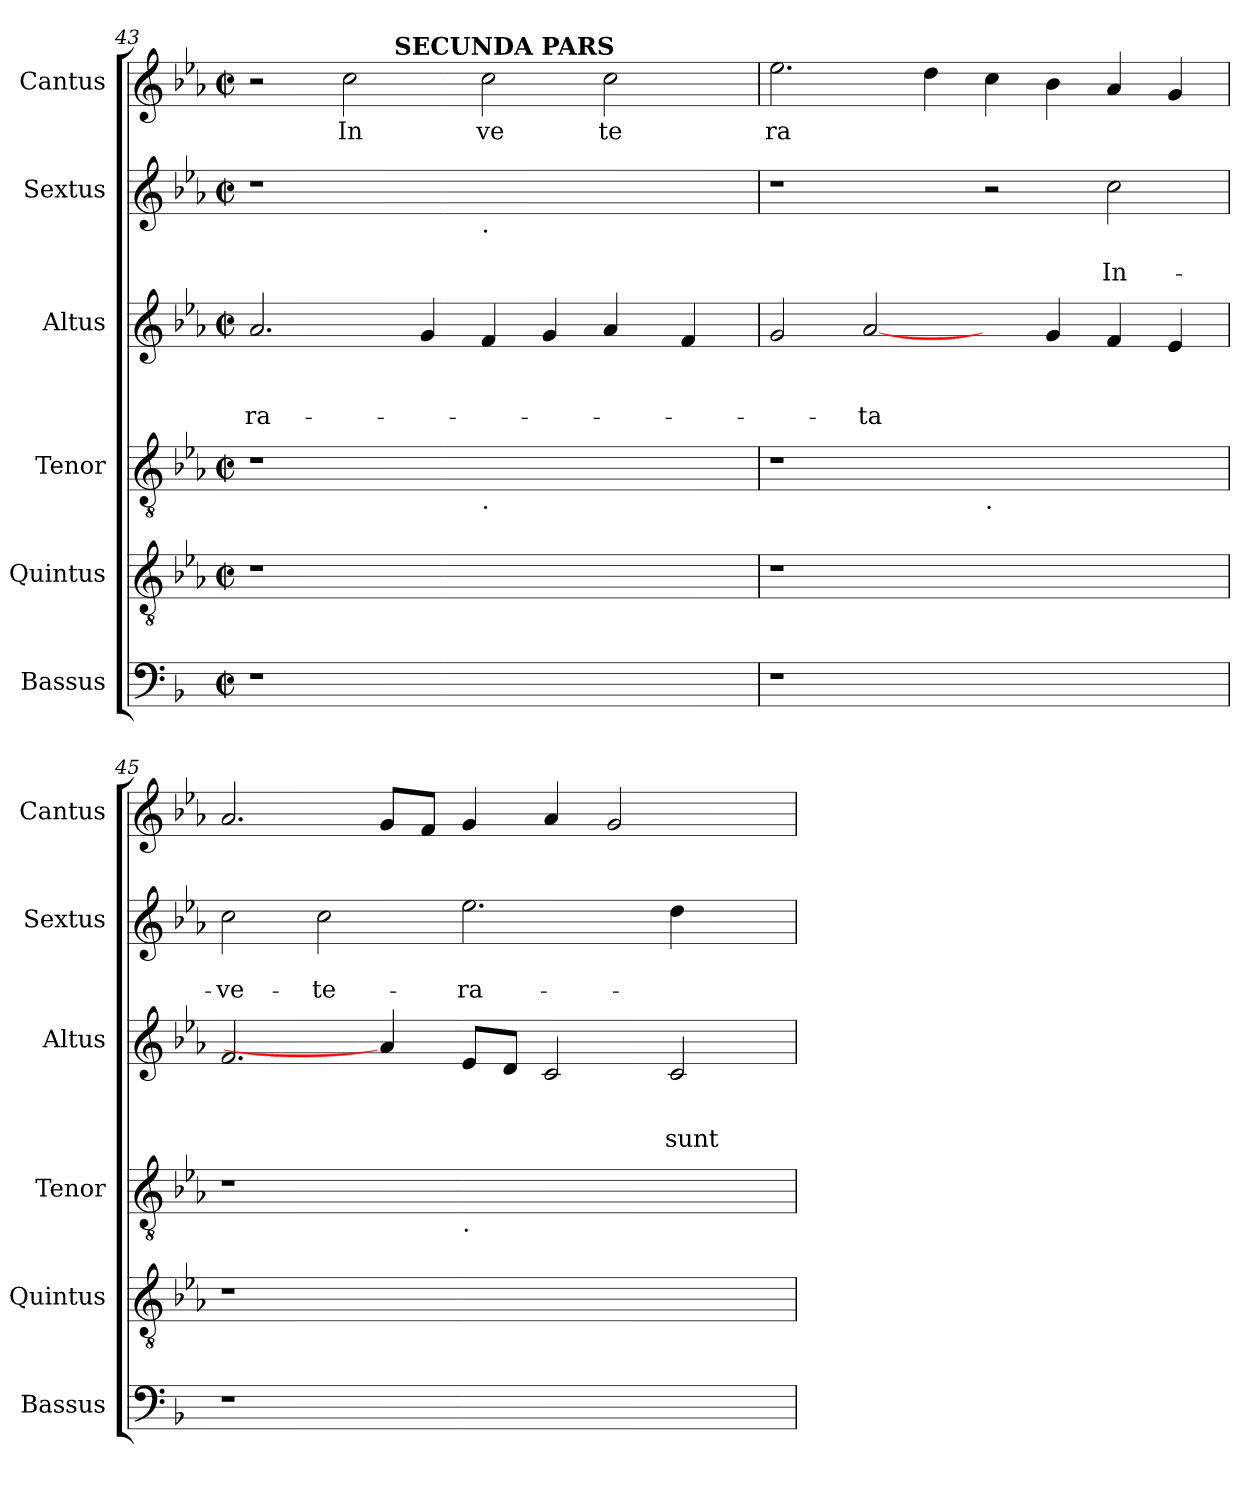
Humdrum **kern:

**kern	**kern	**kern	**kern	**text	**text	**text	**kern	**text	**text	**kern	**text
*part6	*part5	*part4	*part3	*part3	*part3	*part3	*part2	*part2	*part2	*part1	*part1
*staff6	*staff5	*staff4	*staff3	*staff3	*staff3	*staff3	*staff2	*staff2	*staff2	*staff1	*staff1
*I"Bassus	*I"Quintus	*I"Tenor	*I"Altus	*	*	*	*I"Sextus	*	*	*I"Cantus	*
*I'Bassus	*I'Quintus	*I'Tenor	*I'Altus	*	*	*	*I'Sextus	*	*	*I'Cantus	*
*clefF4	*clefGv2	*clefGv2	*clefG2	*	*	*	*clefG2	*	*	*clefG2	*
*k[b-]	*k[b-e-a-]	*k[b-e-a-]	*k[b-e-a-]	*	*	*	*k[b-e-a-]	*	*	*k[b-e-a-]	*
*F:	*E-:	*E-:	*E-:	*	*	*	*E-:	*	*	*E-:	*
*M2/2	*M2/2	*M2/2	*M2/2	*	*	*	*M2/2	*	*	*M2/2	*
*met(c|)	*met(c|)	*met(c|)	*met(c|)	*	*	*	*met(c|)	*	*	*met(c|)	*
=43	=43	=43	=43	=43	=43	=43	=43	=43	=43	=43	=43
!	!	!	!	!	!	!LO:LY:b	!	!	!	!	!
*	*	*	*	*	*	*	*	*	*	*^	*
1r	1r	1r	2.a-/	.	.	-ra-	1r	.	.	2r	2ryy	.
!	!	!	!	!	!	!	!	!	!	!	!	!LO:LY:b
.	.	.	.	.	.	.	.	.	.	2cc\	8.ryy	In
!	!	!	!	!	!	!	!	!	!	!	!LO:TX:a:B:t=SECUNDA PARS	!
.	.	.	.	.	.	.	.	.	.	.	1ryy	.
.	.	.	4g/	.	.	.	.	.	.	.	.	.
!	!	!	!	!	!	!	!LO:TX:b:t=.	!	!	!	!	!
!	!	!LO:TX:b:t=.	!	!	!	!	!	!	!	!	!	!
!	!	!	!	!	!	!	!	!	!	!	!	!LO:LY:b
1ryy	1ryy	1ryy	4f/	.	.	.	1ryy	.	.	2cc\	.	ve
.	.	.	4g/	.	.	.	.	.	.	.	.	.
!	!	!	!	!	!	!	!	!	!	!	!	!LO:LY:b
.	.	.	4a-/	.	.	.	.	.	.	2cc\	.	te
.	.	.	.	.	.	.	.	.	.	.	4ryy	.
.	.	.	4f/	.	.	.	.	.	.	.	.	.
.	.	.	.	.	.	.	.	.	.	.	16ryy	.
=44	=44	=44	=44	=44	=44	=44	=44	=44	=44	=44	=44	=44
!	!	!	!	!	!	!	!	!	!	!	!	!LO:LY:b
*	*	*	*	*	*	*	*	*	*	*v	*v	*
1r	1r	1r	2g/	.	.	.	1r	.	.	2.ee-\	ra
!	!	!	!	!	!	!LO:LY:b	!	!	!	!	!
.	.	.	[2a-/	.	.	-ta	.	.	.	.	.
.	.	.	.	.	.	.	.	.	.	4dd\	.
!	!	!LO:TX:b:t=.	!	!	!	!	!	!	!	!	!
1ryy	1ryy	1ryy	4ryy	.	.	.	2r	.	.	4cc\	.
.	.	.	4g/	.	.	.	.	.	.	4b-\	.
!	!	!	!	!	!	!	!	!	!LO:LY:b	!	!
.	.	.	4f/	.	.	.	2cc\	.	In-	4a-/	.
.	.	.	4e-/	.	.	.	.	.	.	4g/	.
=45	=45	=45	=45	=45	=45	=45	=45	=45	=45	=45	=45
!	!	!	!	!	!	!	!	!	!LO:LY:b	!	!
1r	1r	1r	2.f/	.	.	.	2cc\	.	-ve-	2.a-/	.
!	!	!	!	!	!	!	!	!	!LO:LY:b	!	!
.	.	.	.	.	.	.	2cc\	.	-te-	.	.
.	.	.	4a-/]	.	.	.	.	.	.	8g/L	.
.	.	.	.	.	.	.	.	.	.	8f/J	.
!	!	!LO:TX:b:t=.	!	!	!	!	!	!	!	!	!
!	!	!	!	!	!	!	!	!	!LO:LY:b	!	!
1ryy	1ryy	1ryy	8e-/L	.	.	.	2.ee-\	.	-ra-	4g/	.
.	.	.	8d/J	.	.	.	.	.	.	.	.
.	.	.	2c/	.	.	.	.	.	.	4a-/	.
.	.	.	.	.	.	.	.	.	.	2g/	.
!	!	!	!	!	!	!LO:LY:b	!	!	!	!	!
.	.	.	2c/	.	.	sunt	4dd\	.	.	.	.
4ryy	4ryy	4ryy	.	.	.	.	4ryy	.	.	4ryy	.
=	=	=	=	=	=	=	=	=	=	=	=
*-	*-	*-	*-	*-	*-	*-	*-	*-	*-	*-	*-
